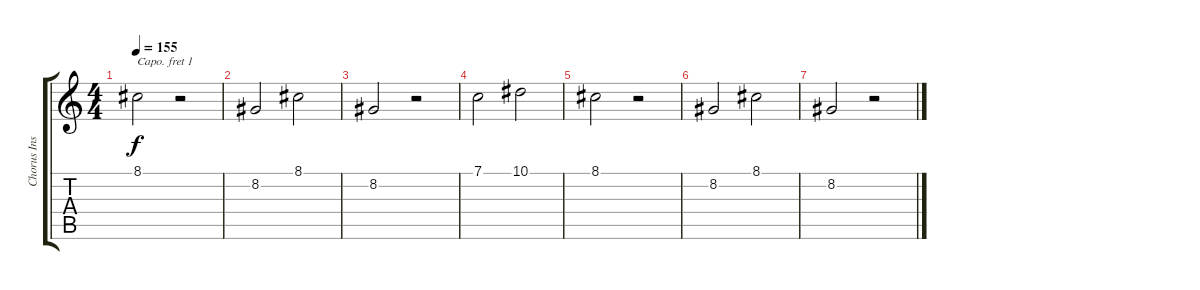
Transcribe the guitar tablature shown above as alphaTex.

\track ("Chorus Instrument" "Chorus Ins") {instrument sitar}
\staff {score tabs}
\capo 1
\tuning (E4 B3 G3 D3 A2 E2) {hide}
\ts (4 4)
\tempo 155
\clef g2
\ks c
8.1.2{dy f} r.2 |
8.2.2 8.1.2 |
8.2.2 r.2 |
7.1.2 10.1.2 |
8.1.2 r.2 |
8.2.2 8.1.2 |
8.2.2 r.2
